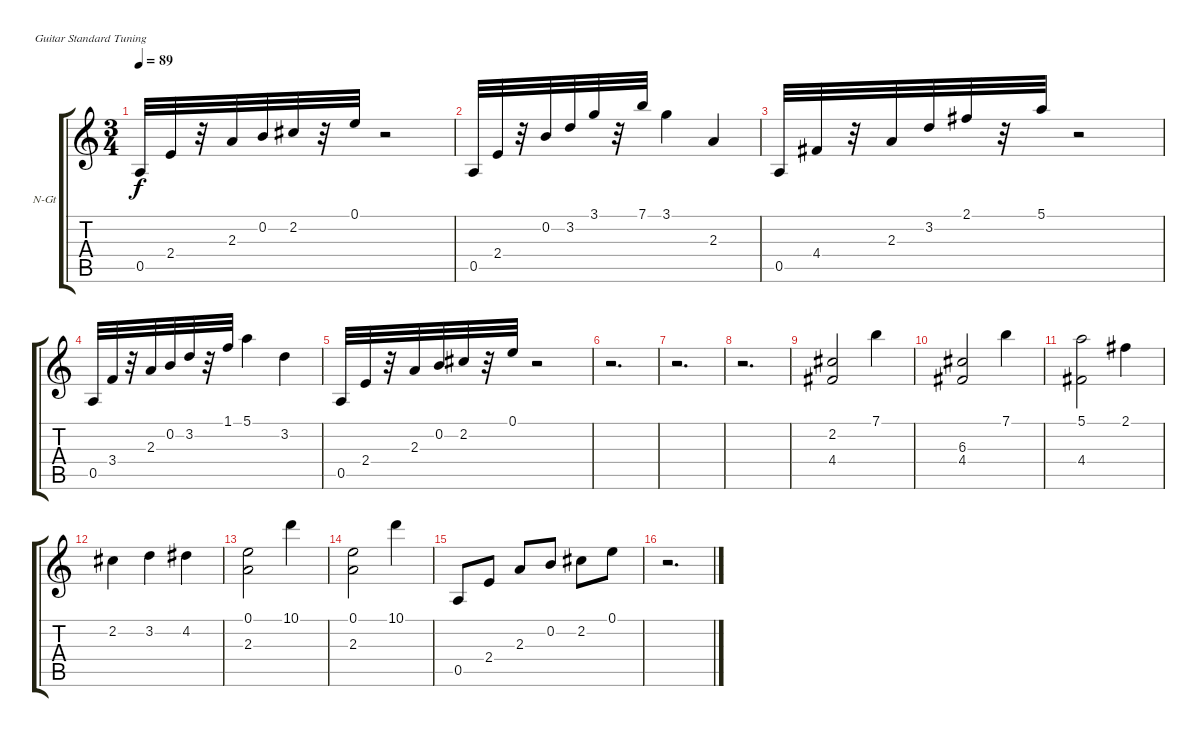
\bracketExtendMode groupsimilarinstruments
\firstSystemTrackNameOrientation horizontal
\otherSystemsTrackNameOrientation horizontal
\track ("2nd guitar" "N-Gt") {instrument acousticguitarnylon}
\staff {score tabs}
\tuning (E4 B3 G3 D3 A2 E2)
\ts (3 4)
\tempo 89
\clef g2
\ks c
0.5.32{dy f} 2.4.32 r.32 2.3.32 0.2.32 2.2.32 r.32 0.1.32 r.2 |
0.5.32 2.4.32 r.32 0.2.32 3.2.32 3.1.32 r.32 7.1.32 3.1.4 2.3.4 |
0.5.32 4.4.32 r.32 2.3.32 3.2.32 2.1.32 r.32 5.1.32 r.2 |
0.5.32 3.4.32 r.32 2.3.32 0.2.32 3.2.32 r.32 1.1.32 5.1.4 3.2.4 |
0.5.32 2.4.32 r.32 2.3.32 0.2.32 2.2.32 r.32 0.1.32 r.2 |
r.2{d} |
r.2{d} |
r.2{d} |
(2.2 4.4).2 7.1.4 |
(6.3 4.4).2 7.1.4 |
(5.1 4.4).2 2.1.4 |
2.2.4 3.2.4 4.2.4 |
(0.1 2.3).2 10.1.4 |
(0.1 2.3).2 10.1.4 |
0.5.8 2.4.8 2.3.8 0.2.8 2.2.8 0.1.8 |
r.2{d}
